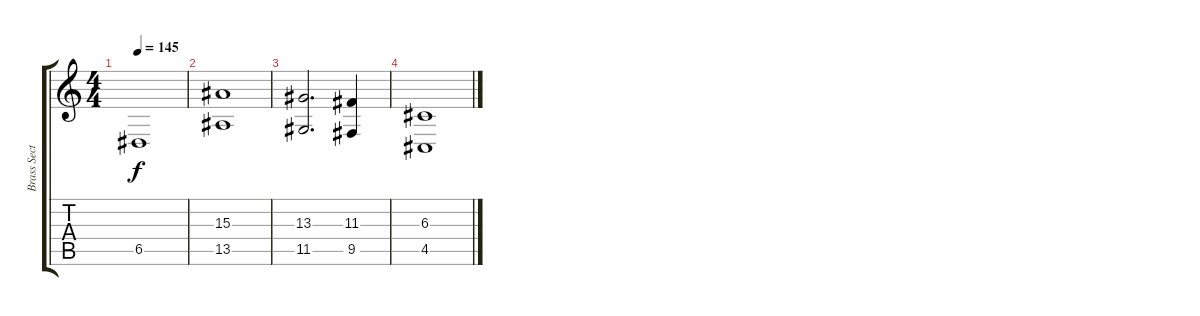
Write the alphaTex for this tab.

\track ("Brass Section" "Brass Sect") {instrument brasssection}
\staff {score tabs}
\tuning (E4 B3 G3 D3 A2 E2) {hide}
\ts (4 4)
\tempo 145
\clef g2
\ks c
6.5.1{dy f} |
(15.3 13.5).1 |
(13.3 11.5).2{d} (11.3 9.5).4 |
(6.3 4.5).1
